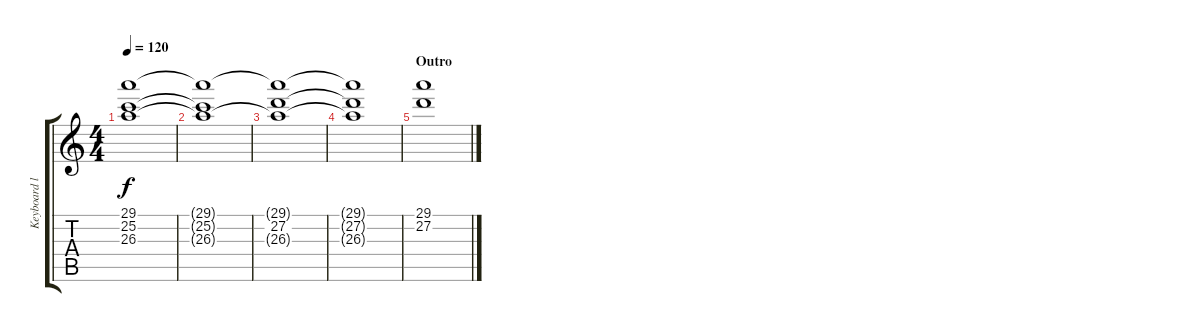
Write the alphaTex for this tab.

\track ("Keyboard lead" "Keyboard l") {instrument stringensemble1}
\staff {score tabs}
\tuning (E4 B3 G3 D3 A2 E2) {hide}
\ts (4 4)
\tempo 120
\clef g2
\ks c
(29.1{t} 25.2 26.3{t}).1{dy f} |
(29.1{t} 25.2{t} 26.3{t}).1 |
(29.1{t} 27.2 26.3{t}).1 |
(29.1{t} 27.2{t} 26.3{t}).1 |
\section ("" "Outro")
(29.1 27.2).1{instrument pad7halo}
